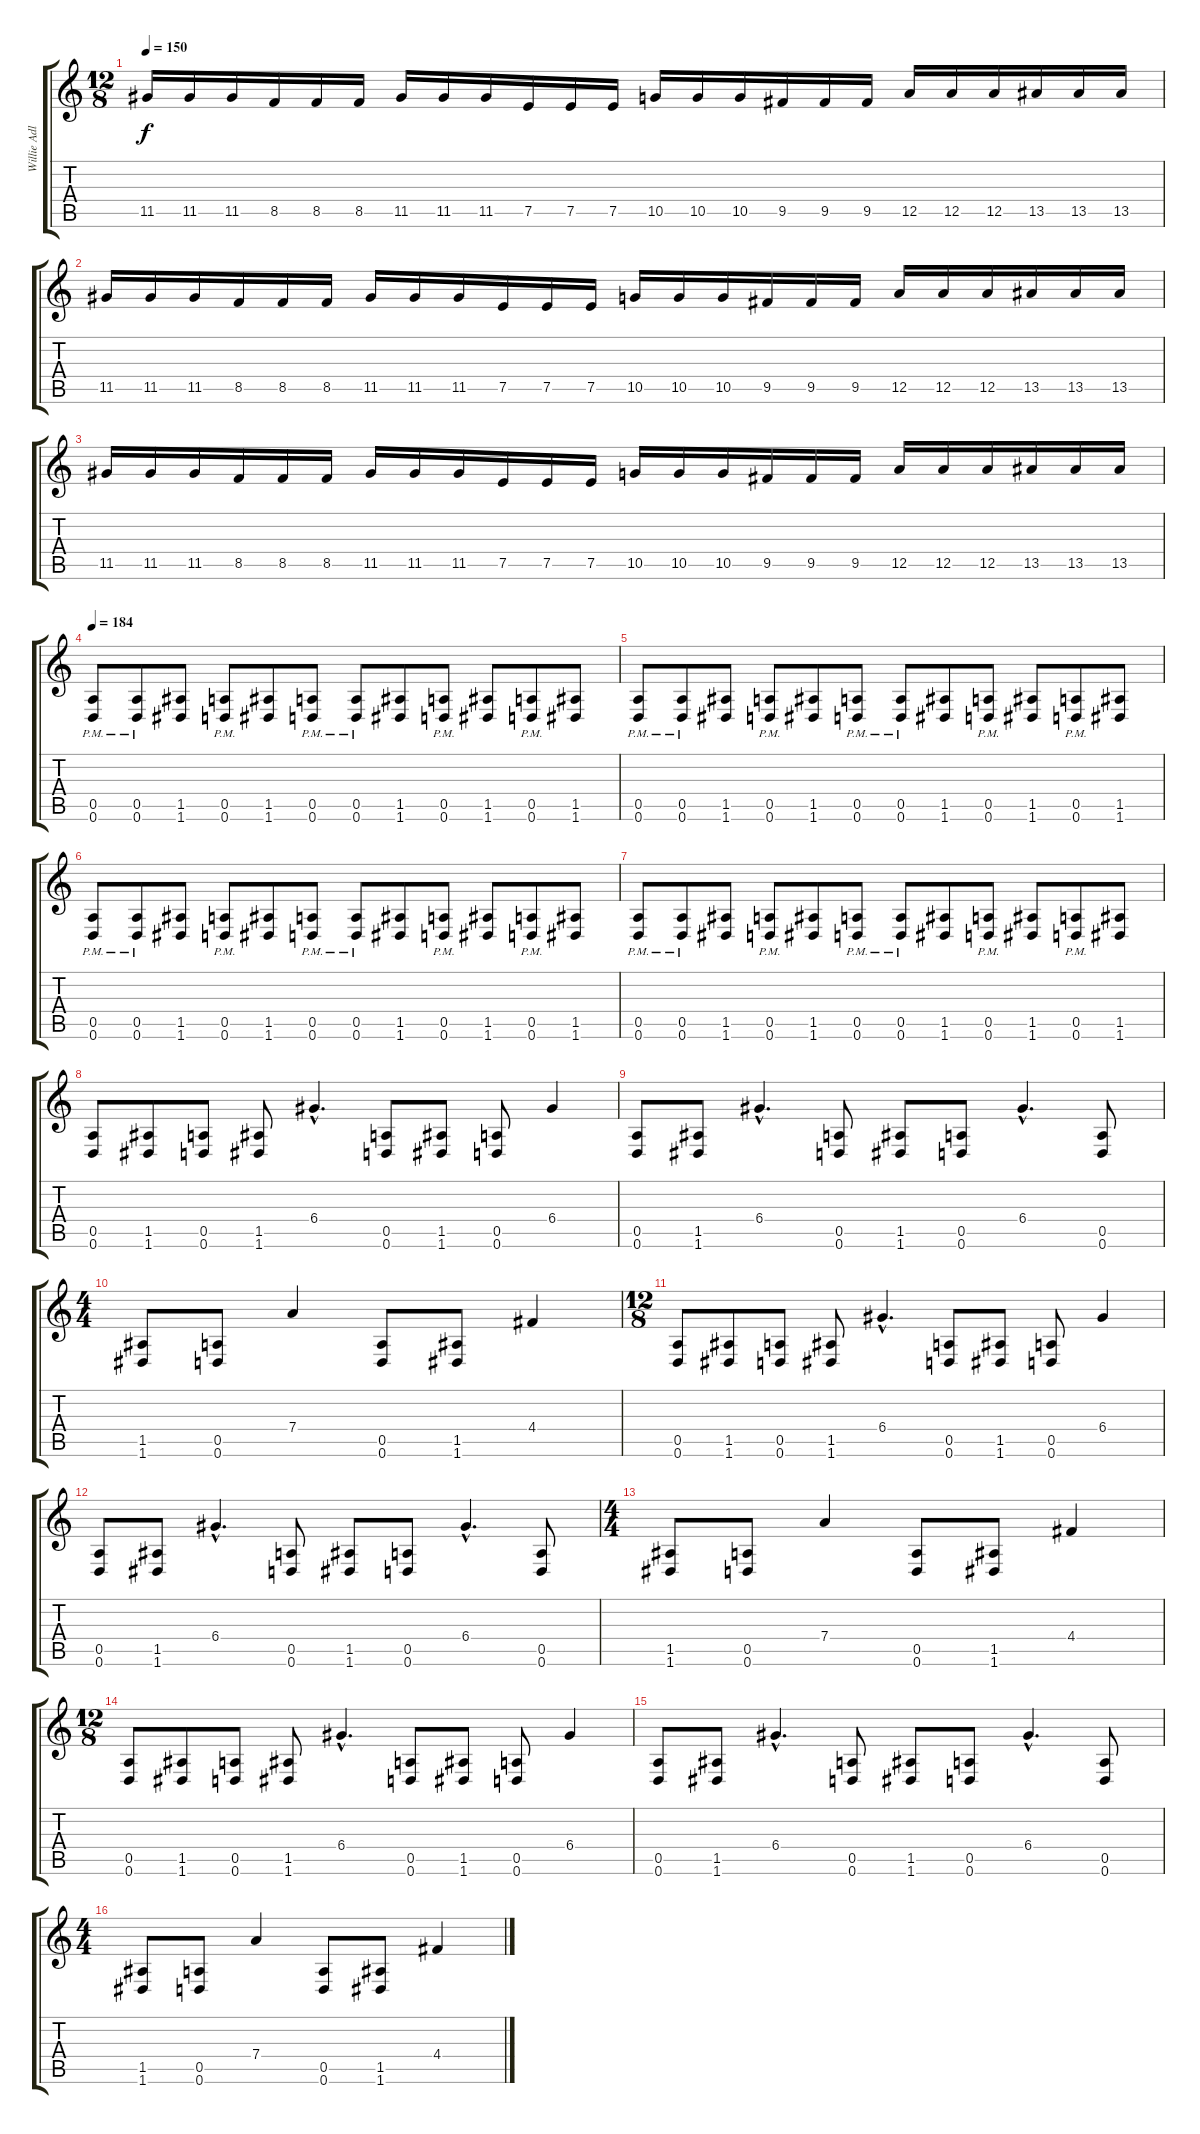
\track ("Willie Adler" "Willie Adl") {instrument distortionguitar}
\staff {score tabs}
\tuning (E4 B3 G3 D3 A2 D2) {hide}
\ts (12 8)
\tempo 150
\clef g2
\ks c
11.5.16{dy f} 11.5.16 11.5.16 8.5.16 8.5.16 8.5.16 11.5.16 11.5.16 11.5.16 7.5.16 7.5.16 7.5.16 10.5.16 10.5.16 10.5.16 9.5.16 9.5.16 9.5.16 12.5.16 12.5.16 12.5.16 13.5.16 13.5.16 13.5.16 |
11.5.16 11.5.16 11.5.16 8.5.16 8.5.16 8.5.16 11.5.16 11.5.16 11.5.16 7.5.16 7.5.16 7.5.16 10.5.16 10.5.16 10.5.16 9.5.16 9.5.16 9.5.16 12.5.16 12.5.16 12.5.16 13.5.16 13.5.16 13.5.16 |
11.5.16 11.5.16 11.5.16 8.5.16 8.5.16 8.5.16 11.5.16 11.5.16 11.5.16 7.5.16 7.5.16 7.5.16 10.5.16 10.5.16 10.5.16 9.5.16 9.5.16 9.5.16 12.5.16 12.5.16 12.5.16 13.5.16 13.5.16 13.5.16 |
\tempo 184
(0.5{pm} 0.6{pm}).8 (0.5{pm} 0.6{pm}).8 (1.5 1.6).8 (0.5{pm} 0.6{pm}).8 (1.5 1.6).8 (0.5{pm} 0.6{pm}).8 (0.5{pm} 0.6{pm}).8 (1.5 1.6).8 (0.5{pm} 0.6{pm}).8 (1.5 1.6).8 (0.5{pm} 0.6{pm}).8 (1.5 1.6).8 |
(0.5{pm} 0.6{pm}).8 (0.5{pm} 0.6{pm}).8 (1.5 1.6).8 (0.5{pm} 0.6{pm}).8 (1.5 1.6).8 (0.5{pm} 0.6{pm}).8 (0.5{pm} 0.6{pm}).8 (1.5 1.6).8 (0.5{pm} 0.6{pm}).8 (1.5 1.6).8 (0.5{pm} 0.6{pm}).8 (1.5 1.6).8 |
(0.5{pm} 0.6{pm}).8 (0.5{pm} 0.6{pm}).8 (1.5 1.6).8 (0.5{pm} 0.6{pm}).8 (1.5 1.6).8 (0.5{pm} 0.6{pm}).8 (0.5{pm} 0.6{pm}).8 (1.5 1.6).8 (0.5{pm} 0.6{pm}).8 (1.5 1.6).8 (0.5{pm} 0.6{pm}).8 (1.5 1.6).8 |
(0.5{pm} 0.6{pm}).8 (0.5{pm} 0.6{pm}).8 (1.5 1.6).8 (0.5{pm} 0.6{pm}).8 (1.5 1.6).8 (0.5{pm} 0.6{pm}).8 (0.5{pm} 0.6{pm}).8 (1.5 1.6).8 (0.5{pm} 0.6{pm}).8 (1.5 1.6).8 (0.5{pm} 0.6{pm}).8 (1.5 1.6).8 |
(0.5 0.6).8 (1.5 1.6).8 (0.5 0.6).8 (1.5 1.6).8 6.4{hac}.4{d} (0.5 0.6).8 (1.5 1.6).8 (0.5 0.6).8 6.4.4 |
(0.5 0.6).8 (1.5 1.6).8 6.4{hac}.4{d} (0.5 0.6).8 (1.5 1.6).8 (0.5 0.6).8 6.4{hac}.4{d} (0.5 0.6).8 |
\ts (4 4)
(1.5 1.6).8 (0.5 0.6).8 7.4.4 (0.5 0.6).8 (1.5 1.6).8 4.4.4 |
\ts (12 8)
(0.5 0.6).8 (1.5 1.6).8 (0.5 0.6).8 (1.5 1.6).8 6.4{hac}.4{d} (0.5 0.6).8 (1.5 1.6).8 (0.5 0.6).8 6.4.4 |
(0.5 0.6).8 (1.5 1.6).8 6.4{hac}.4{d} (0.5 0.6).8 (1.5 1.6).8 (0.5 0.6).8 6.4{hac}.4{d} (0.5 0.6).8 |
\ts (4 4)
(1.5 1.6).8 (0.5 0.6).8 7.4.4 (0.5 0.6).8 (1.5 1.6).8 4.4.4 |
\ts (12 8)
(0.5 0.6).8 (1.5 1.6).8 (0.5 0.6).8 (1.5 1.6).8 6.4{hac}.4{d} (0.5 0.6).8 (1.5 1.6).8 (0.5 0.6).8 6.4.4 |
(0.5 0.6).8 (1.5 1.6).8 6.4{hac}.4{d} (0.5 0.6).8 (1.5 1.6).8 (0.5 0.6).8 6.4{hac}.4{d} (0.5 0.6).8 |
\ts (4 4)
(1.5 1.6).8 (0.5 0.6).8 7.4.4 (0.5 0.6).8 (1.5 1.6).8 4.4.4
